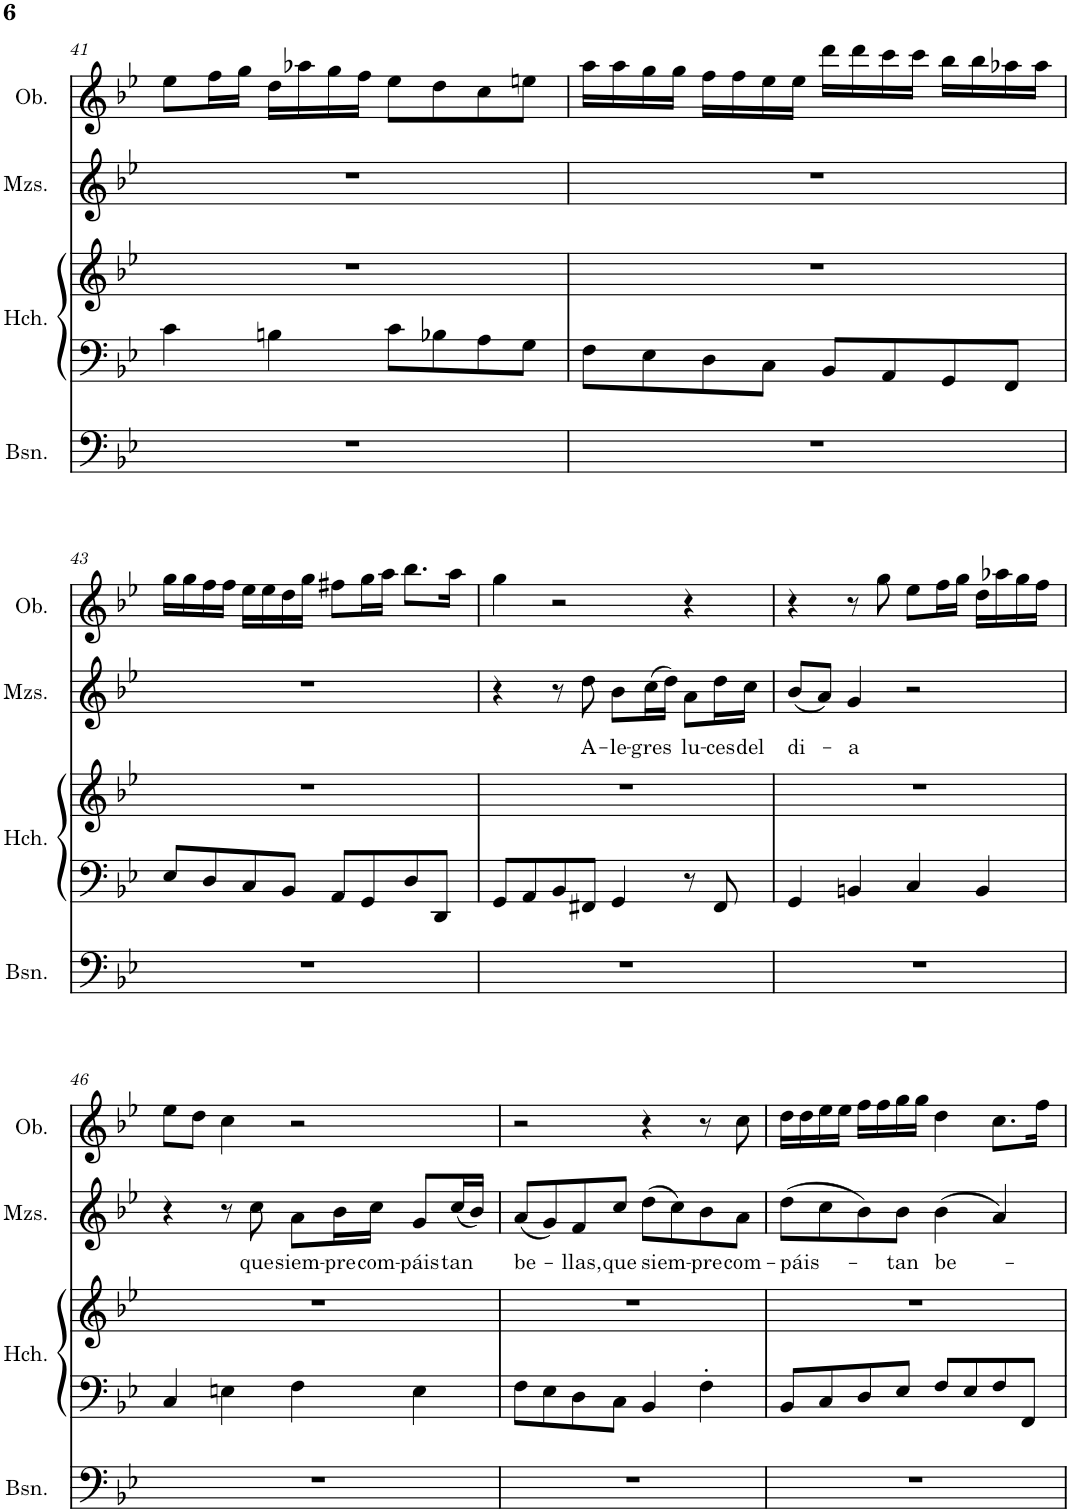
**kern	**kern	**kern	**kern	**text	**kern
*part4	*part3	*part3	*part2	*part2	*part1
*staff5	*staff4	*staff3	*staff2	*staff2	*staff1
*I"Bassoon	*I"Harpsichord	*	*I"Mezzo-soprano	*	*I"Oboe
*I'Bsn.	*I'Hch.	*	*I'Mzs.	*	*I'Ob.
!!LO:PB:g=z
*clefF4	*clefF4	*clefG2	*clefG2	*	*clefG2
*k[b-e-]	*k[b-e-]	*k[b-e-]	*k[b-e-]	*	*k[b-e-]
*M4/4	*M4/4	*M4/4	*M4/4	*	*M4/4
=41	=41	=41	=41	=41	=41
1r	4c\	1r	1r	.	8ee-\L
.	.	.	.	.	16ff\L
.	.	.	.	.	16gg\JJ
.	4Bn\	.	.	.	16dd\LL
.	.	.	.	.	16aa-X\
.	.	.	.	.	16gg\
.	.	.	.	.	16ff\JJ
.	8c\L	.	.	.	8ee-\L
.	8B-X\	.	.	.	8dd\
.	8A\	.	.	.	8cc\
.	8G\J	.	.	.	8een\J
=42	=42	=42	=42	=42	=42
1r	8F\L	1r	1r	.	16aa\LL
.	.	.	.	.	16aa\
.	8E-\	.	.	.	16gg\
.	.	.	.	.	16gg\JJ
.	8D\	.	.	.	16ff\LL
.	.	.	.	.	16ff\
.	8C\J	.	.	.	16ee-\
.	.	.	.	.	16ee-\JJ
.	8BB-/L	.	.	.	16ddd\LL
.	.	.	.	.	16ddd\
.	8AA/	.	.	.	16ccc\
.	.	.	.	.	16ccc\JJ
.	8GG/	.	.	.	16bb-\LL
.	.	.	.	.	16bb-\
.	8FF/J	.	.	.	16aa-X\
.	.	.	.	.	16aa-\JJ
!!LO:LB:g=z
=43	=43	=43	=43	=43	=43
1r	8E-/L	1r	1r	.	16gg\LL
.	.	.	.	.	16gg\
.	8D/	.	.	.	16ff\
.	.	.	.	.	16ff\JJ
.	8C/	.	.	.	16ee-\LL
.	.	.	.	.	16ee-\
.	8BB-/J	.	.	.	16dd\
.	.	.	.	.	16gg\JJ
.	8AA/L	.	.	.	8ff#X\L
.	8GG/	.	.	.	16gg\L
.	.	.	.	.	16aa\JJ
.	8D/	.	.	.	8.bb-\L
.	8DD/J	.	.	.	.
.	.	.	.	.	16aa\Jk
=44	=44	=44	=44	=44	=44
1r	8GG/L	1r	4r	.	4gg\
.	8AA/	.	.	.	.
.	8BB-/	.	8r	.	2r
!	!	!	!	!LO:LY:b	!
.	8FF#X/J	.	8dd\	A-	.
!	!	!	!	!LO:LY:b	!
.	4GG/	.	8b-\L	-le-	.
!	!	!	!	!LO:LY:b	!
.	.	.	(16cc\L	-gres	.
.	.	.	16dd\JJ)	.	.
!	!	!	!	!LO:LY:b	!
.	8r	.	8a\L	lu-	4r
!	!	!	!	!LO:LY:b	!
.	8FF#/	.	16dd\L	-ces	.
!	!	!	!	!LO:LY:b	!
.	.	.	16cc\JJ	del	.
=45	=45	=45	=45	=45	=45
!	!	!	!	!LO:LY:b	!
1r	4GG/	1r	(8b-/L	di-	4r
.	.	.	8a/J)	.	.
!	!	!	!	!LO:LY:b	!
.	4BBn/	.	4g/	-a	8r
.	.	.	.	.	8gg\
.	4C/	.	2r	.	8ee-\L
.	.	.	.	.	16ff\L
.	.	.	.	.	16gg\JJ
.	4BB/	.	.	.	16dd\LL
.	.	.	.	.	16aa-X\
.	.	.	.	.	16gg\
.	.	.	.	.	16ff\JJ
!!LO:LB:g=z
=46	=46	=46	=46	=46	=46
1r	4C/	1r	4r	.	8ee-\L
.	.	.	.	.	8dd\J
.	4En\	.	8r	.	4cc\
!	!	!	!	!LO:LY:b	!
.	.	.	8cc\	que	.
!	!	!	!	!LO:LY:b	!
.	4F\	.	8a\L	siem-	2r
!	!	!	!	!LO:LY:b	!
.	.	.	16b-\L	-pre	.
!	!	!	!	!LO:LY:b	!
.	.	.	16cc\JJ	com-	.
!	!	!	!	!LO:LY:b	!
.	4E\	.	8g/L	-páis	.
!	!	!	!	!LO:LY:b	!
.	.	.	(16cc/L	tan	.
.	.	.	16b-/JJ)	.	.
=47	=47	=47	=47	=47	=47
!	!	!	!	!LO:LY:b	!
1r	8F\L	1r	(8a/L	be-	2r
.	8E-\	.	8g/)	.	.
!	!	!	!	!LO:LY:b	!
.	8D\	.	8f/	-llas,	.
!	!	!	!	!LO:LY:b	!
.	8C\J	.	8cc/J	que	.
!	!	!	!	!LO:LY:b	!
.	4BB-/	.	(8dd\L	siem-	4r
.	.	.	8cc\)	.	.
!	!	!	!	!LO:LY:b	!
.	4F'\	.	8b-\	-pre	8r
!	!	!	!	!LO:LY:b	!
.	.	.	8a\J	com-	8cc\
=48	=48	=48	=48	=48	=48
!	!	!	!	!LO:LY:b	!
1r	8BB-/L	1r	(8dd\L	-páis-	16dd\LL
.	.	.	.	.	16dd\
.	8C/	.	8cc\	.	16ee-\
.	.	.	.	.	16ee-\JJ
.	8D/	.	8b-\)	.	16ff\LL
.	.	.	.	.	16ff\
!	!	!	!	!LO:LY:b	!
.	8E-/J	.	8b-\J	-tan	16gg\
.	.	.	.	.	16gg\JJ
!	!	!	!	!LO:LY:b	!
.	8F/L	.	(4b-\	be-	4dd\
.	8E-/	.	.	.	.
.	8F/	.	4a/)	.	8.cc\L
.	8FF/J	.	.	.	.
.	.	.	.	.	16ff\Jk
=	=	=	=	=	=
*-	*-	*-	*-	*-	*-
